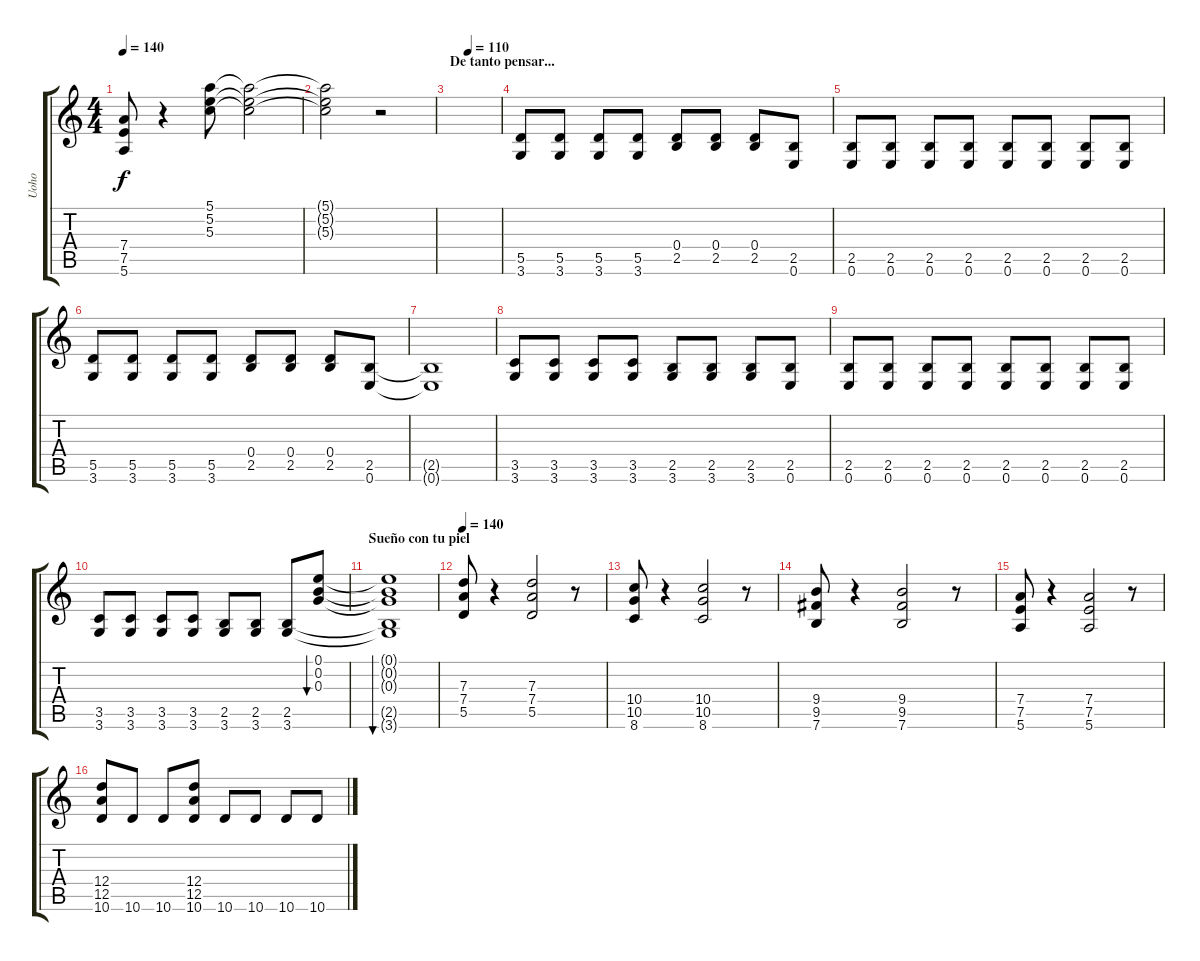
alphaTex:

\track ("Uoho" "Uoho") {instrument overdrivenguitar}
\staff {score tabs}
\tuning (E4 B3 G3 D3 A2 E2) {hide}
\ts (4 4)
\tempo 140
\clef g2
\ks c
(7.4 7.5 5.6).8{dy f} r.4 (5.1 5.2 5.3).8 (5.1{t} 5.2{t} 5.3{t}).2 |
(5.1{t} 5.2{t} 5.3{t}).2 r.2 |
\section ("" "De tanto pensar...")
\tempo (110 0.375)
|
(5.5 3.6).8 (5.5 3.6).8 (5.5 3.6).8 (5.5 3.6).8 (0.4 2.5).8 (0.4 2.5).8 (0.4 2.5).8 (2.5 0.6).8 |
(2.5 0.6).8 (2.5 0.6).8 (2.5 0.6).8 (2.5 0.6).8 (2.5 0.6).8 (2.5 0.6).8 (2.5 0.6).8 (2.5 0.6).8 |
(5.5 3.6).8 (5.5 3.6).8 (5.5 3.6).8 (5.5 3.6).8 (0.4 2.5).8 (0.4 2.5).8 (0.4 2.5).8 (2.5 0.6).8 |
(2.5{t} 0.6{t}).1 |
(3.5 3.6).8 (3.5 3.6).8 (3.5 3.6).8 (3.5 3.6).8 (2.5 3.6).8 (2.5 3.6).8 (2.5 3.6).8 (2.5 0.6).8 |
(2.5 0.6).8 (2.5 0.6).8 (2.5 0.6).8 (2.5 0.6).8 (2.5 0.6).8 (2.5 0.6).8 (2.5 0.6).8 (2.5 0.6).8 |
(3.5 3.6).8 (3.5 3.6).8 (3.5 3.6).8 (3.5 3.6).8 (2.5 3.6).8 (2.5 3.6).8 (2.5 3.6).8 (0.1 0.2 0.3).8{bu 120} |
\section ("" "Sueño con tu piel")
(0.1{t} 0.2{t} 0.3{t} 2.5{t} 3.6{t}).1{bu 120} |
\tempo 140
(7.3 7.4 5.5).8 r.4 (7.3 7.4 5.5).2 r.8 |
(10.4 10.5 8.6).8 r.4 (10.4 10.5 8.6).2 r.8 |
(9.4 9.5 7.6).8 r.4 (9.4 9.5 7.6).2 r.8 |
(7.4 7.5 5.6).8 r.4 (7.4 7.5 5.6).2 r.8 |
(12.4 12.5 10.6).8 10.6.8 10.6.8 (12.4 12.5 10.6).8 10.6.8 10.6.8 10.6.8 10.6.8
